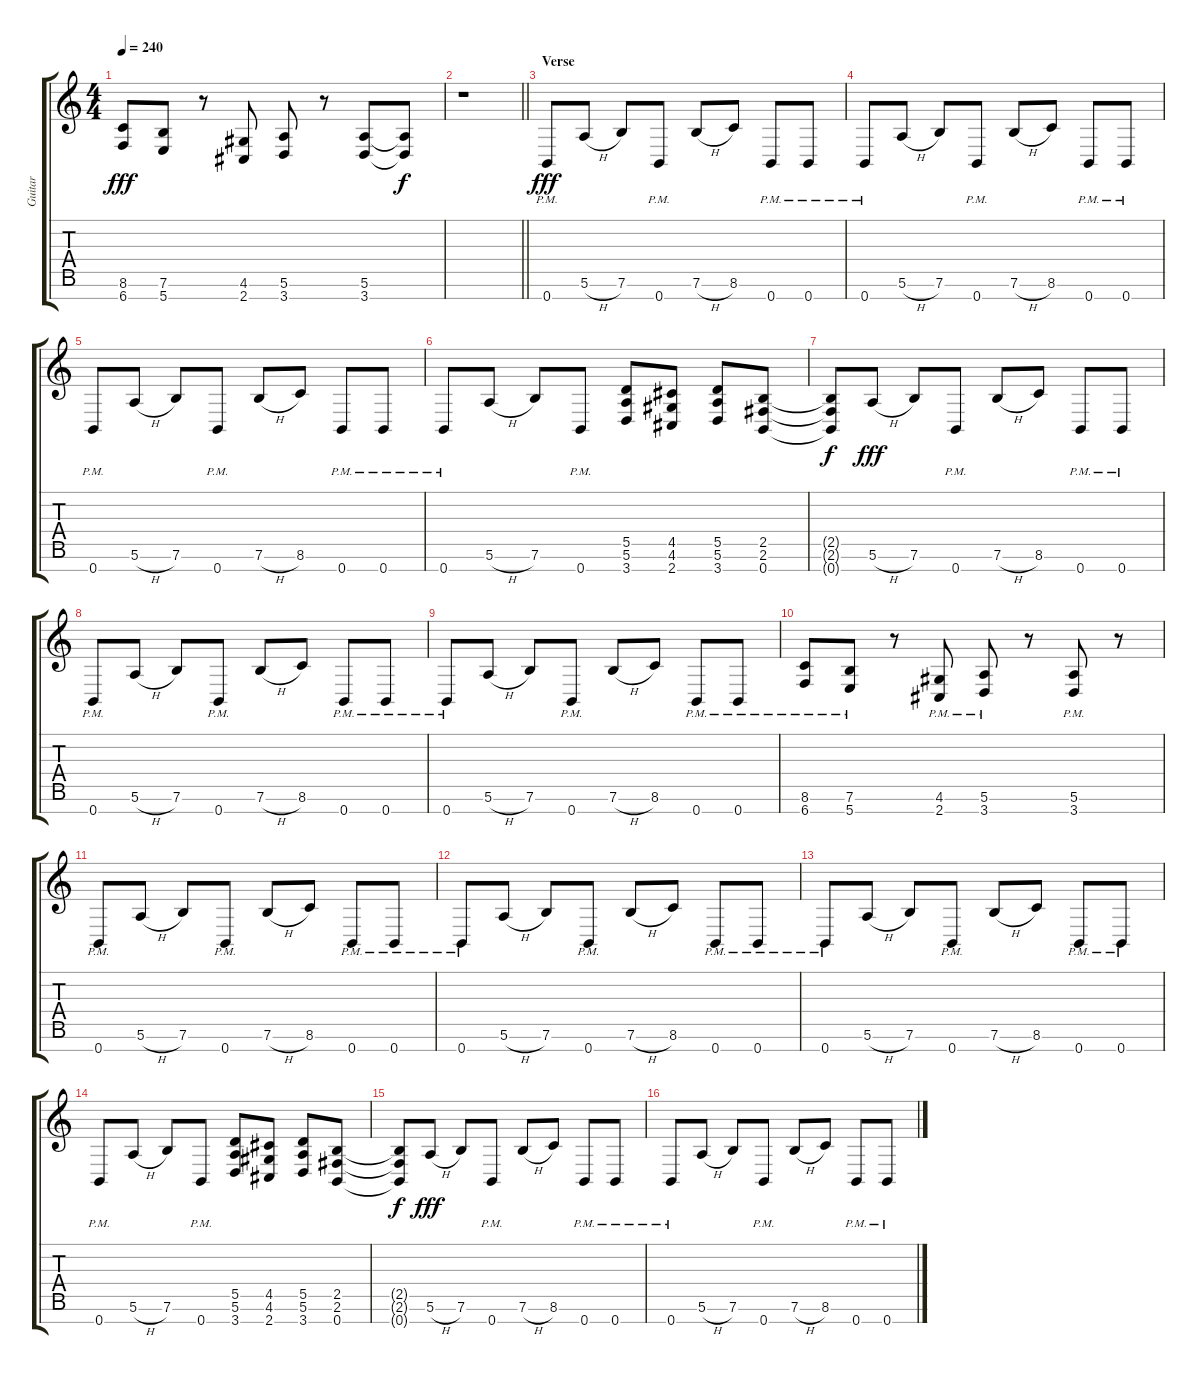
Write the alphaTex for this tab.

\track ("Guitar" "Guitar") {instrument distortionguitar}
\staff {score tabs}
\tuning (E4 B3 G3 D3 A2 E2 B1) {hide}
\ts (4 4)
\tempo 240
\clef g2
\ks c
(8.6 6.7).8{dy fff} (7.6 5.7).8 r.8 (4.6 2.7).8 (5.6 3.7).8 r.8 (5.6 3.7).8 (5.6{t} 3.7{t}).8{dy f} |
\barLineRight lightlight
r.1 |
\section ("" "Verse")
0.7{pm}.8{dy fff} 5.6{h}.8 7.6.8 0.7{pm}.8 7.6{h}.8 8.6.8 0.7{pm}.8 0.7{pm}.8 |
0.7{pm}.8 5.6{h}.8 7.6.8 0.7{pm}.8 7.6{h}.8 8.6.8 0.7{pm}.8 0.7{pm}.8 |
0.7{pm}.8 5.6{h}.8 7.6.8 0.7{pm}.8 7.6{h}.8 8.6.8 0.7{pm}.8 0.7{pm}.8 |
0.7{pm}.8 5.6{h}.8 7.6.8 0.7{pm}.8 (5.5 5.6 3.7).8 (4.5 4.6 2.7).8 (5.5 5.6 3.7).8 (2.5 2.6 0.7).8 |
(2.5{t} 2.6{t} 0.7{t}).8{dy f} 5.6{h}.8{dy fff} 7.6.8 0.7{pm}.8 7.6{h}.8 8.6.8 0.7{pm}.8 0.7{pm}.8 |
0.7{pm}.8 5.6{h}.8 7.6.8 0.7{pm}.8 7.6{h}.8 8.6.8 0.7{pm}.8 0.7{pm}.8 |
0.7{pm}.8 5.6{h}.8 7.6.8 0.7{pm}.8 7.6{h}.8 8.6.8 0.7{pm}.8 0.7{pm}.8 |
(8.6{pm} 6.7{pm}).8 (7.6{pm} 5.7{pm}).8 r.8 (4.6{pm} 2.7{pm}).8 (5.6{pm} 3.7{pm}).8 r.8 (5.6{pm} 3.7{pm}).8 r.8 |
0.7{pm}.8 5.6{h}.8 7.6.8 0.7{pm}.8 7.6{h}.8 8.6.8 0.7{pm}.8 0.7{pm}.8 |
0.7{pm}.8 5.6{h}.8 7.6.8 0.7{pm}.8 7.6{h}.8 8.6.8 0.7{pm}.8 0.7{pm}.8 |
0.7{pm}.8 5.6{h}.8 7.6.8 0.7{pm}.8 7.6{h}.8 8.6.8 0.7{pm}.8 0.7{pm}.8 |
0.7{pm}.8 5.6{h}.8 7.6.8 0.7{pm}.8 (5.5 5.6 3.7).8 (4.5 4.6 2.7).8 (5.5 5.6 3.7).8 (2.5 2.6 0.7).8 |
(2.5{t} 2.6{t} 0.7{t}).8{dy f} 5.6{h}.8{dy fff} 7.6.8 0.7{pm}.8 7.6{h}.8 8.6.8 0.7{pm}.8 0.7{pm}.8 |
0.7{pm}.8 5.6{h}.8 7.6.8 0.7{pm}.8 7.6{h}.8 8.6.8 0.7{pm}.8 0.7{pm}.8
